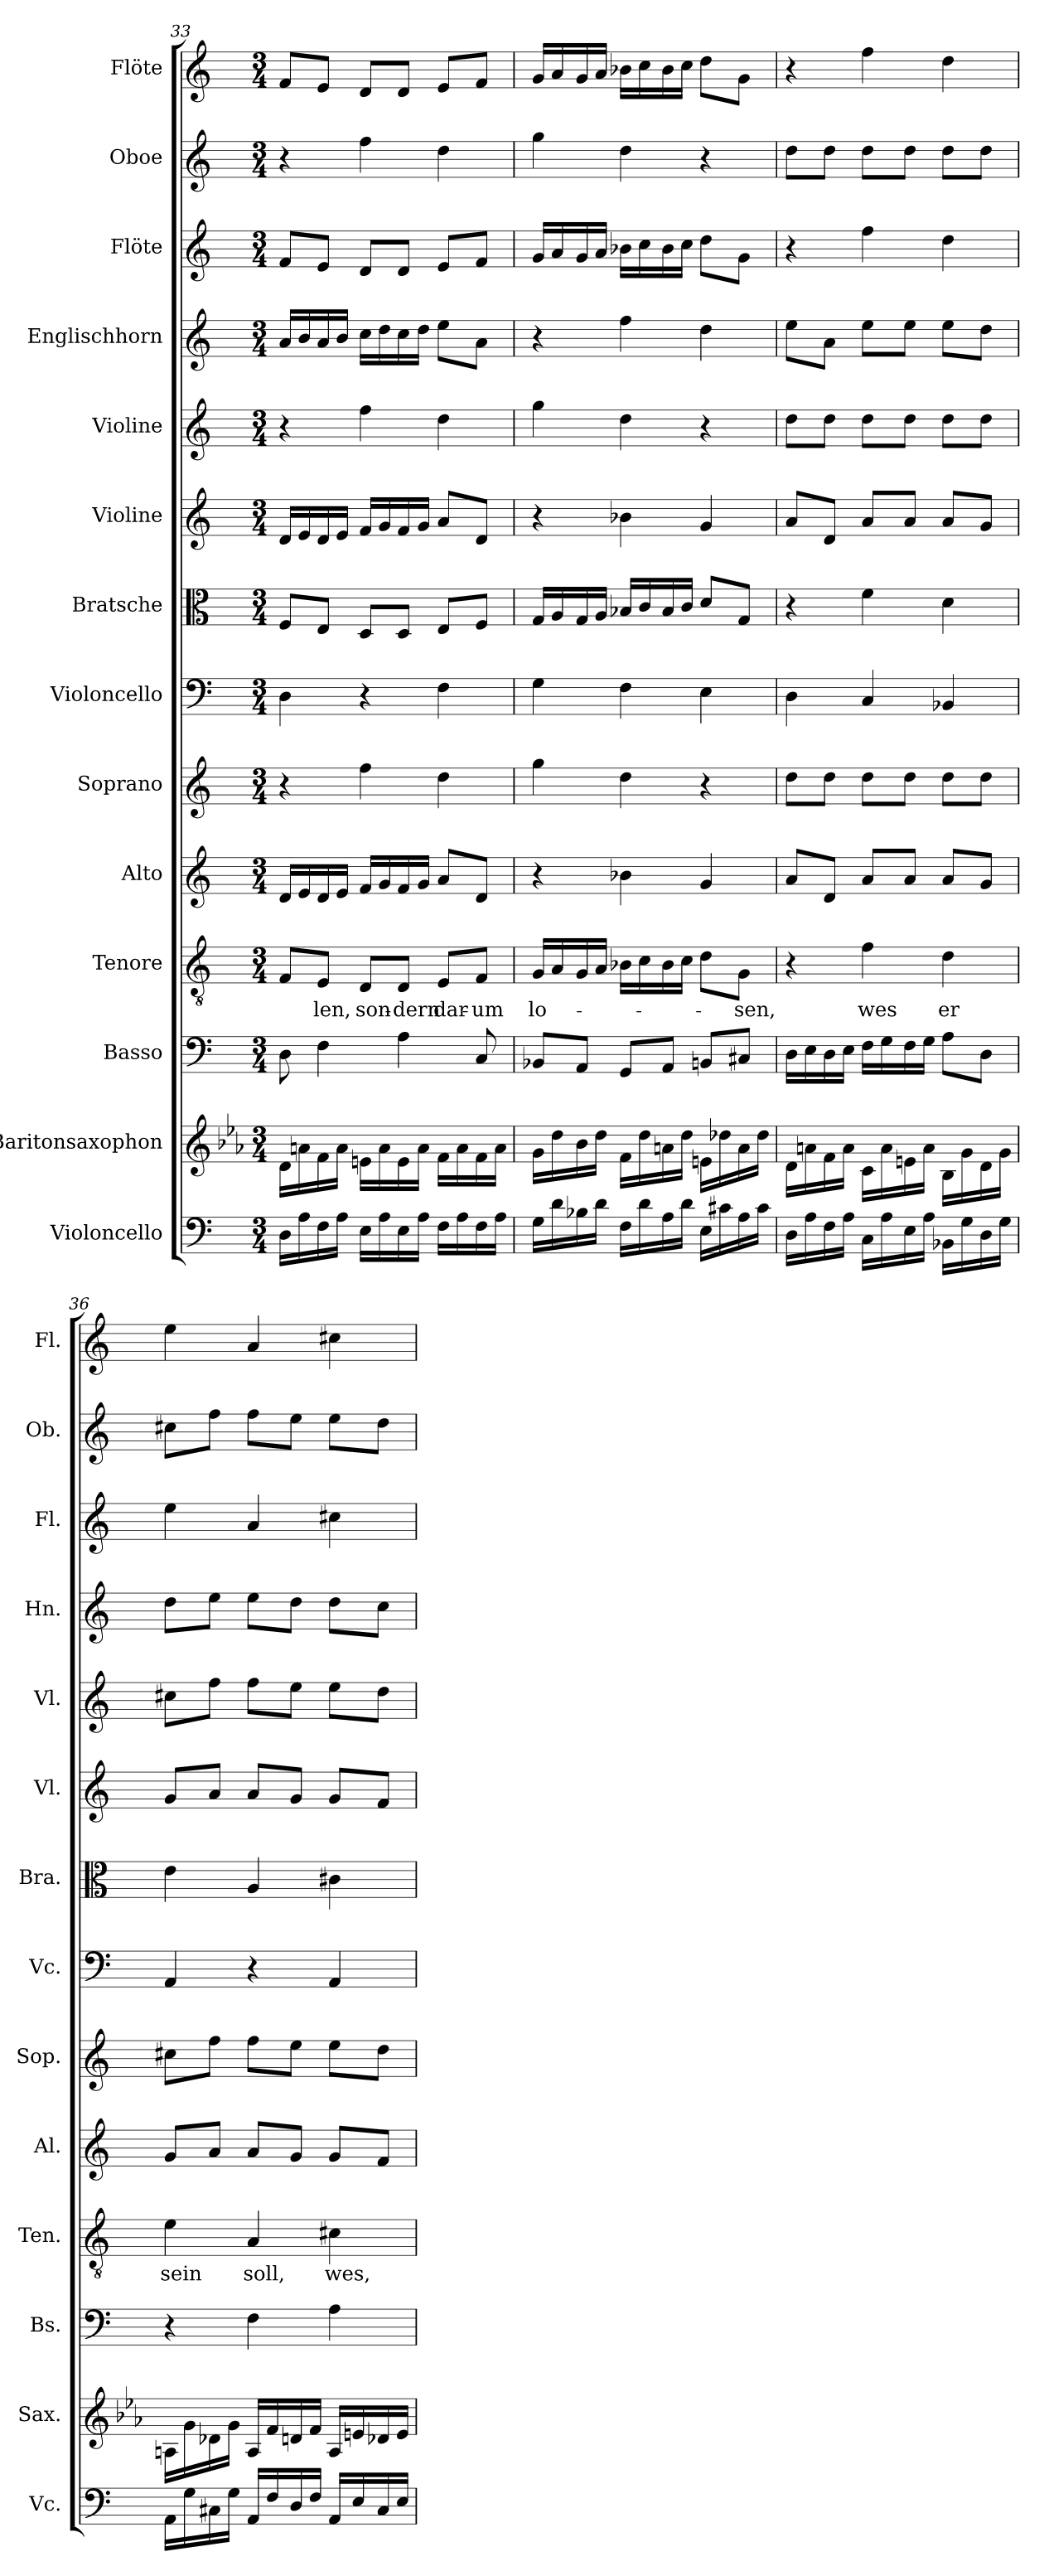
**kern	**kern	**kern	**kern	**text	**kern	**kern	**kern	**kern	**kern	**kern	**kern	**kern	**kern	**kern
*part14	*part13	*part12	*part11	*part11	*part10	*part9	*part8	*part7	*part6	*part5	*part4	*part3	*part2	*part1
*staff14	*staff13	*staff12	*staff11	*staff11	*staff10	*staff9	*staff8	*staff7	*staff6	*staff5	*staff4	*staff3	*staff2	*staff1
*I"Violoncello	*I"Baritonsaxophon	*I"Basso	*I"Tenore	*	*I"Alto	*I"Soprano	*I"Violoncello	*I"Bratsche	*I"Violine	*I"Violine	*I"Englischhorn	*I"Flöte	*I"Oboe	*I"Flöte
*I'Vc.	*I'Sax.	*I'Bs.	*I'Ten.	*	*I'Al.	*I'Sop.	*I'Vc.	*I'Bra.	*I'Vl.	*I'Vl.	*I'Hn.	*I'Fl.	*I'Ob.	*I'Fl.
!!LO:PB:g=z
*clefF4	*clefG2	*clefF4	*clefGv2	*	*clefG2	*clefG2	*clefF4	*clefC3	*clefG2	*clefG2	*clefG2	*clefG2	*clefG2	*clefG2
*	*ITrd12c21	*	*	*	*	*	*	*	*	*	*ITrd4c7	*	*	*
*k[]	*k[b-e-a-]	*k[]	*k[]	*	*k[]	*k[]	*k[]	*k[]	*k[]	*k[]	*k[b-]	*k[]	*k[]	*k[]
*M3/4	*M3/4	*M3/4	*M3/4	*	*M3/4	*M3/4	*M3/4	*M3/4	*M3/4	*M3/4	*M3/4	*M3/4	*M3/4	*M3/4
=33	=33	=33	=33	=33	=33	=33	=33	=33	=33	=33	=33	=33	=33	=33
16D\LL	16D\LL	8D\	8F/L	.	16d/LL	4r	4D\	8F/L	16d/LL	4r	16d/LL	8f/L	4r	8f/L
16A\	16An\	.	.	.	16e/	.	.	.	16e/	.	16e/	.	.	.
!	!	!	!	!LO:LY:b	!	!	!	!	!	!	!	!	!	!
16F\	16F\	4F\	8E/J	-len,	16d/	.	.	8E/J	16d/	.	16d/	8e/J	.	8e/J
16A\JJ	16A\JJ	.	.	.	16e/JJ	.	.	.	16e/JJ	.	16e/JJ	.	.	.
!	!	!	!	!LO:LY:b	!	!	!	!	!	!	!	!	!	!
16E\LL	16En\LL	.	8D/L	son-	16f/LL	4ff\	4r	8D/L	16f/LL	4ff\	16f\LL	8d/L	4ff\	8d/L
16A\	16A\	.	.	.	16g/	.	.	.	16g/	.	16g\	.	.	.
!	!	!	!	!LO:LY:b	!	!	!	!	!	!	!	!	!	!
16E\	16E\	4A\	8D/J	-dern	16f/	.	.	8D/J	16f/	.	16f\	8d/J	.	8d/J
16A\JJ	16A\JJ	.	.	.	16g/JJ	.	.	.	16g/JJ	.	16g\JJ	.	.	.
!	!	!	!	!LO:LY:b	!	!	!	!	!	!	!	!	!	!
16F\LL	16F\LL	.	8E/L	dar-	8a/L	4dd\	4F\	8E/L	8a/L	4dd\	8a\L	8e/L	4dd\	8e/L
16A\	16A\	.	.	.	.	.	.	.	.	.	.	.	.	.
!	!	!	!	!LO:LY:b	!	!	!	!	!	!	!	!	!	!
16F\	16F\	8C/	8F/J	-um	8d/J	.	.	8F/J	8d/J	.	8d\J	8f/J	.	8f/J
16A\JJ	16A\JJ	.	.	.	.	.	.	.	.	.	.	.	.	.
=34	=34	=34	=34	=34	=34	=34	=34	=34	=34	=34	=34	=34	=34	=34
!	!	!	!	!LO:LY:b	!	!	!	!	!	!	!	!	!	!
16G\LL	16G\LL	8BB-X/L	16G/LL	lo-	4r	4gg\	4G\	16G/LL	4r	4gg\	4r	16g/LL	4gg\	16g/LL
16d\	16d\	.	16A/	.	.	.	.	16A/	.	.	.	16a/	.	16a/
16B-X\	16B-\	8AA/J	16G/	.	.	.	.	16G/	.	.	.	16g/	.	16g/
16d\JJ	16d\JJ	.	16A/JJ	.	.	.	.	16A/JJ	.	.	.	16a/JJ	.	16a/JJ
16F\LL	16F\LL	8GG/L	16B-X\LL	.	4b-X\	4dd\	4F\	16B-X/LL	4b-X\	4dd\	4b-\	16b-X\LL	4dd\	16b-X\LL
16d\	16d\	.	16c\	.	.	.	.	16c/	.	.	.	16cc\	.	16cc\
16A\	16An\	8AA/J	16B-\	.	.	.	.	16B-/	.	.	.	16b-\	.	16b-\
16d\JJ	16d\JJ	.	16c\JJ	.	.	.	.	16c/JJ	.	.	.	16cc\JJ	.	16cc\JJ
16E\LL	16En\LL	8BBn/L	8d\L	.	4g/	4r	4E\	8d/L	4g/	4r	4g\	8dd\L	4r	8dd\L
16c#X\	16d-X\	.	.	.	.	.	.	.	.	.	.	.	.	.
!	!	!	!	!LO:LY:b	!	!	!	!	!	!	!	!	!	!
16A\	16A\	8C#X/J	8G\J	-sen,	.	.	.	8G/J	.	.	.	8g\J	.	8g\J
16c#\JJ	16d-\JJ	.	.	.	.	.	.	.	.	.	.	.	.	.
=35	=35	=35	=35	=35	=35	=35	=35	=35	=35	=35	=35	=35	=35	=35
16D\LL	16D\LL	16D\LL	4r	.	8a/L	8dd\L	4D\	4r	8a/L	8dd\L	8a\L	4r	8dd\L	4r
16A\	16An\	16E\	.	.	.	.	.	.	.	.	.	.	.	.
16F\	16F\	16D\	.	.	8d/J	8dd\J	.	.	8d/J	8dd\J	8d\J	.	8dd\J	.
16A\JJ	16A\JJ	16E\JJ	.	.	.	.	.	.	.	.	.	.	.	.
!	!	!	!	!LO:LY:b	!	!	!	!	!	!	!	!	!	!
16C\LL	16C\LL	16F\LL	4f\	wes	8a/L	8dd\L	4C/	4f\	8a/L	8dd\L	8a\L	4ff\	8dd\L	4ff\
16A\	16A\	16G\	.	.	.	.	.	.	.	.	.	.	.	.
16E\	16En\	16F\	.	.	8a/J	8dd\J	.	.	8a/J	8dd\J	8a\J	.	8dd\J	.
16A\JJ	16A\JJ	16G\JJ	.	.	.	.	.	.	.	.	.	.	.	.
!	!	!	!	!LO:LY:b	!	!	!	!	!	!	!	!	!	!
16BB-X\LL	16BB-\LL	8A\L	4d\	er	8a/L	8dd\L	4BB-X/	4d\	8a/L	8dd\L	8a\L	4dd\	8dd\L	4dd\
16G\	16G\	.	.	.	.	.	.	.	.	.	.	.	.	.
16D\	16D\	8D\J	.	.	8g/J	8dd\J	.	.	8g/J	8dd\J	8g\J	.	8dd\J	.
16G\JJ	16G\JJ	.	.	.	.	.	.	.	.	.	.	.	.	.
!!LO:PB:g=z
=36	=36	=36	=36	=36	=36	=36	=36	=36	=36	=36	=36	=36	=36	=36
!	!	!	!	!LO:LY:b	!	!	!	!	!	!	!	!	!	!
16AA\LL	16AAn\LL	4r	4e\	sein	8g/L	8cc#X\L	4AA/	4e\	8g/L	8cc#X\L	8g\L	4ee\	8cc#X\L	4ee\
16G\	16G\	.	.	.	.	.	.	.	.	.	.	.	.	.
16C#X\	16D-X\	.	.	.	8a/J	8ff\J	.	.	8a/J	8ff\J	8a\J	.	8ff\J	.
16G\JJ	16G\JJ	.	.	.	.	.	.	.	.	.	.	.	.	.
!	!	!	!	!LO:LY:b	!	!	!	!	!	!	!	!	!	!
16AA/LL	16AA/LL	4F\	4A/	soll,	8a/L	8ff\L	4r	4A/	8a/L	8ff\L	8a\L	4a/	8ff\L	4a/
16F/	16F/	.	.	.	.	.	.	.	.	.	.	.	.	.
16D/	16Dn/	.	.	.	8g/J	8ee\J	.	.	8g/J	8ee\J	8g\J	.	8ee\J	.
16F/JJ	16F/JJ	.	.	.	.	.	.	.	.	.	.	.	.	.
!	!	!	!	!LO:LY:b	!	!	!	!	!	!	!	!	!	!
16AA/LL	16AA/LL	4A\	4c#X\	wes,	8g/L	8ee\L	4AA/	4c#X\	8g/L	8ee\L	8g\L	4cc#X\	8ee\L	4cc#X\
16E/	16En/	.	.	.	.	.	.	.	.	.	.	.	.	.
16C#/	16D-X/	.	.	.	8f/J	8dd\J	.	.	8f/J	8dd\J	8f\J	.	8dd\J	.
16E/JJ	16E/JJ	.	.	.	.	.	.	.	.	.	.	.	.	.
=	=	=	=	=	=	=	=	=	=	=	=	=	=	=
*-	*-	*-	*-	*-	*-	*-	*-	*-	*-	*-	*-	*-	*-	*-
